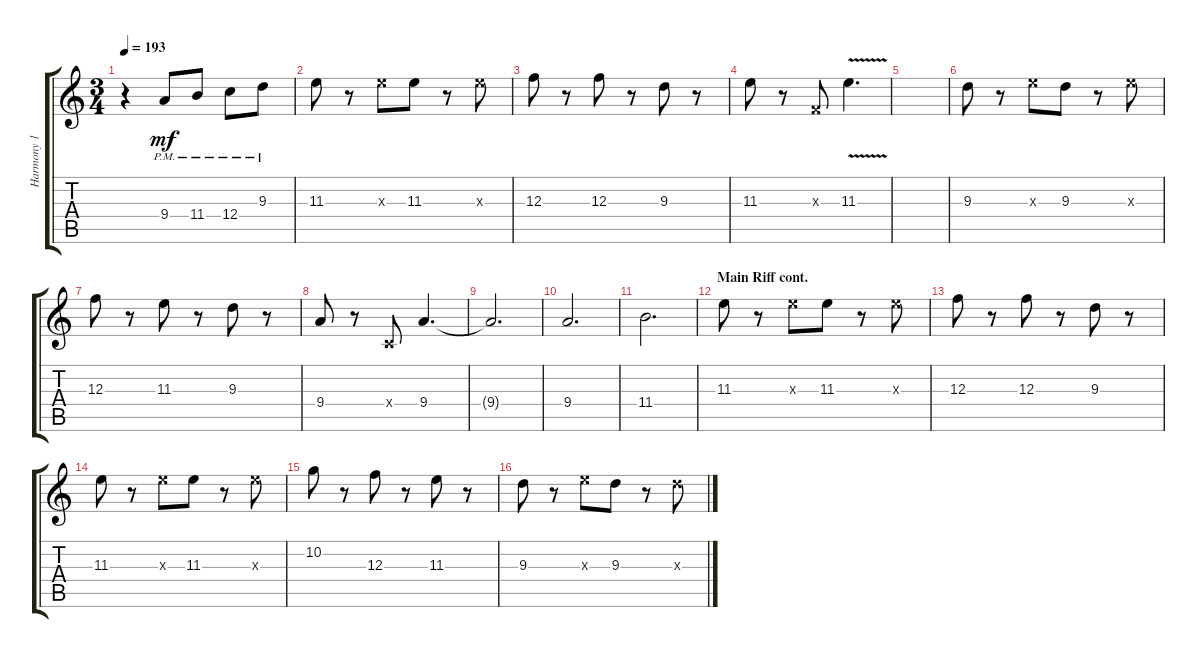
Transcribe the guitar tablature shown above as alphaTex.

\track ("Harmony 1" "Harmony 1") {instrument distortionguitar}
\staff {score tabs}
\tuning (D4 A3 F3 C3 G2 C2) {hide}
\ts (3 4)
\tempo 193
\clef g2
\ks c
r.4{dy mf} 9.4{pm}.8 11.4{pm}.8 12.4{pm}.8 9.3{pm}.8 |
11.3.8 r.8 11.3{x}.8 11.3.8 r.8 11.3{x}.8 |
12.3.8 r.8 12.3.8 r.8 9.3.8 r.8 |
11.3.8 r.8 0.3{x}.8 11.3{v}.4{d} |
|
9.3.8 r.8 11.3{x}.8 9.3.8 r.8 11.3{x}.8 |
12.3.8 r.8 11.3.8 r.8 9.3.8 r.8 |
9.4.8 r.8 0.4{x}.8 9.4.4{d} |
9.4{t}.2{d} |
9.4.2{d} |
11.4.2{d} |
\section ("" "Main Riff cont.")
11.3.8 r.8 11.3{x}.8 11.3.8 r.8 11.3{x}.8 |
12.3.8 r.8 12.3.8 r.8 9.3.8 r.8 |
11.3.8 r.8 11.3{x}.8 11.3.8 r.8 11.3{x}.8 |
10.2.8 r.8 12.3.8 r.8 11.3.8 r.8 |
9.3.8 r.8 11.3{x}.8 9.3.8 r.8 9.3{x}.8
